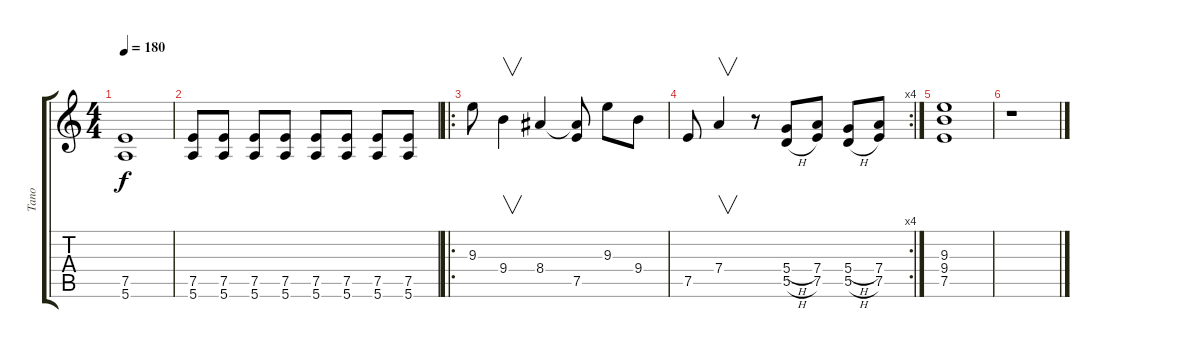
\track ("Tano" "Tano") {instrument distortionguitar}
\staff {score tabs}
\tuning (E4 B3 G3 D3 A2 E2) {hide}
\ts (4 4)
\tempo 180
\clef g2
\ks c
(7.5 5.6).1{dy f} |
(7.5 5.6).8 (7.5 5.6).8 (7.5 5.6).8 (7.5 5.6).8 (7.5 5.6).8 (7.5 5.6).8 (7.5 5.6).8 (7.5 5.6).8 |
\ro
9.3.8 9.4.4{v} 8.4.4 (8.4{t} 7.5).8 9.3.8 9.4.8 |
\rc 4
7.5.8 7.4.4{v} r.8 (5.4{h} 5.5{h}).8 (7.4 7.5).8 (5.4{h} 5.5{h}).8 (7.4 7.5).8 |
(9.3 9.4 7.5).1 |
r.1{txt ""}
